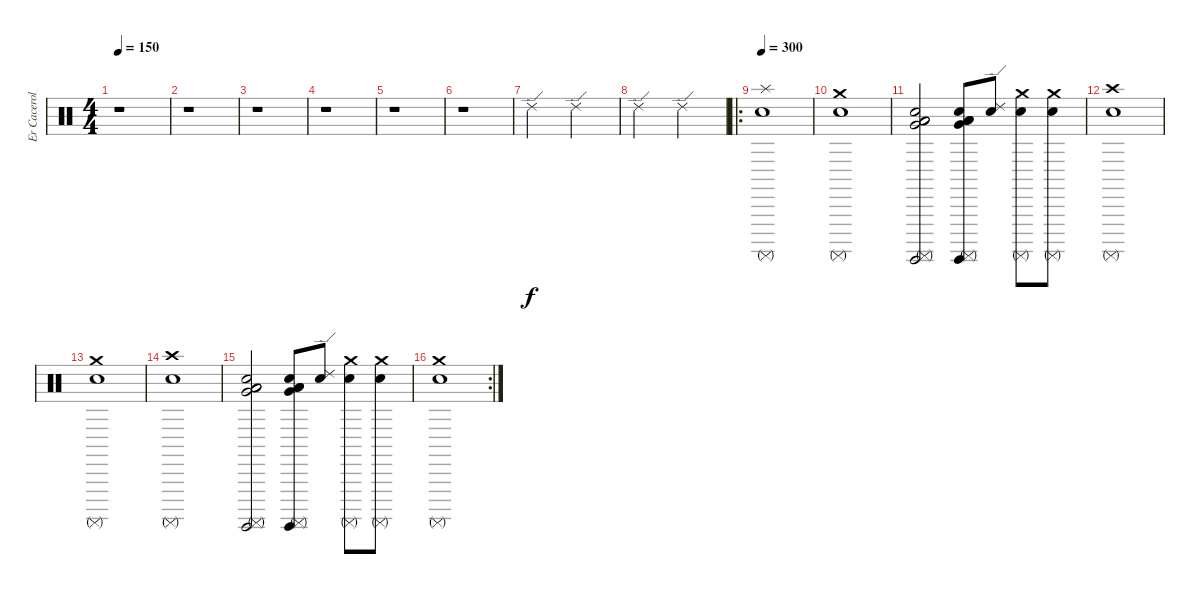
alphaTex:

\track ("Er Cacerolas" "Er Cacerol") {instrument percussion}
\staff {score}
\articulation defaults
\ts (4 4)
\tempo 150
\clef neutral
\ks c
r.1{dy f} |
r.1 |
r.1 |
r.1 |
r.1 |
r.1 |
"Ride (edge) 2".2 "Ride (edge) 2".2 |
"Ride (edge) 2".2 "Ride (edge) 2".2 |
\ro
\tempo 300
("Splash (hit)" "Electric Snare (hit)" "Surdo (mute)").1 |
("Crash medium (hit)" "Electric Snare (hit)" "Surdo (mute)").1 |
("Electric Snare (hit)" "Low Floor Tom (hit)" "Very Low Tom (hit)" "Low Tom (hit)" "Surdo (hit)" "Surdo (mute)").2 ("Electric Snare (hit)" "Low Floor Tom (hit)" "Very Low Tom (hit)" "Low Tom (hit)" "Surdo (hit)" "Surdo (mute)").8 ("Ride (edge) 2" "Snare (hit) 2").8 ("Crash medium (hit)" "Surdo (mute)" "Electric Snare (hit)").8 ("Crash medium (hit)" "Surdo (mute)" "Electric Snare (hit)").8 |
("Crash high (hit)" "Electric Snare (hit)" "Surdo (mute)").1 |
("Crash medium (hit)" "Surdo (mute)" "Electric Snare (hit)").1 |
("Crash high (hit)" "Electric Snare (hit)" "Surdo (mute)").1 |
("Electric Snare (hit)" "Low Floor Tom (hit)" "Very Low Tom (hit)" "Low Tom (hit)" "Surdo (hit)" "Surdo (mute)").2 ("Electric Snare (hit)" "Low Floor Tom (hit)" "Very Low Tom (hit)" "Low Tom (hit)" "Surdo (hit)" "Surdo (mute)").8 ("Ride (edge) 2" "Snare (hit) 2").8 ("Crash medium (hit)" "Surdo (mute)" "Electric Snare (hit)").8 ("Crash medium (hit)" "Surdo (mute)" "Electric Snare (hit)").8 |
\rc 2
("Crash medium (hit)" "Surdo (mute)" "Electric Snare (hit)").1
